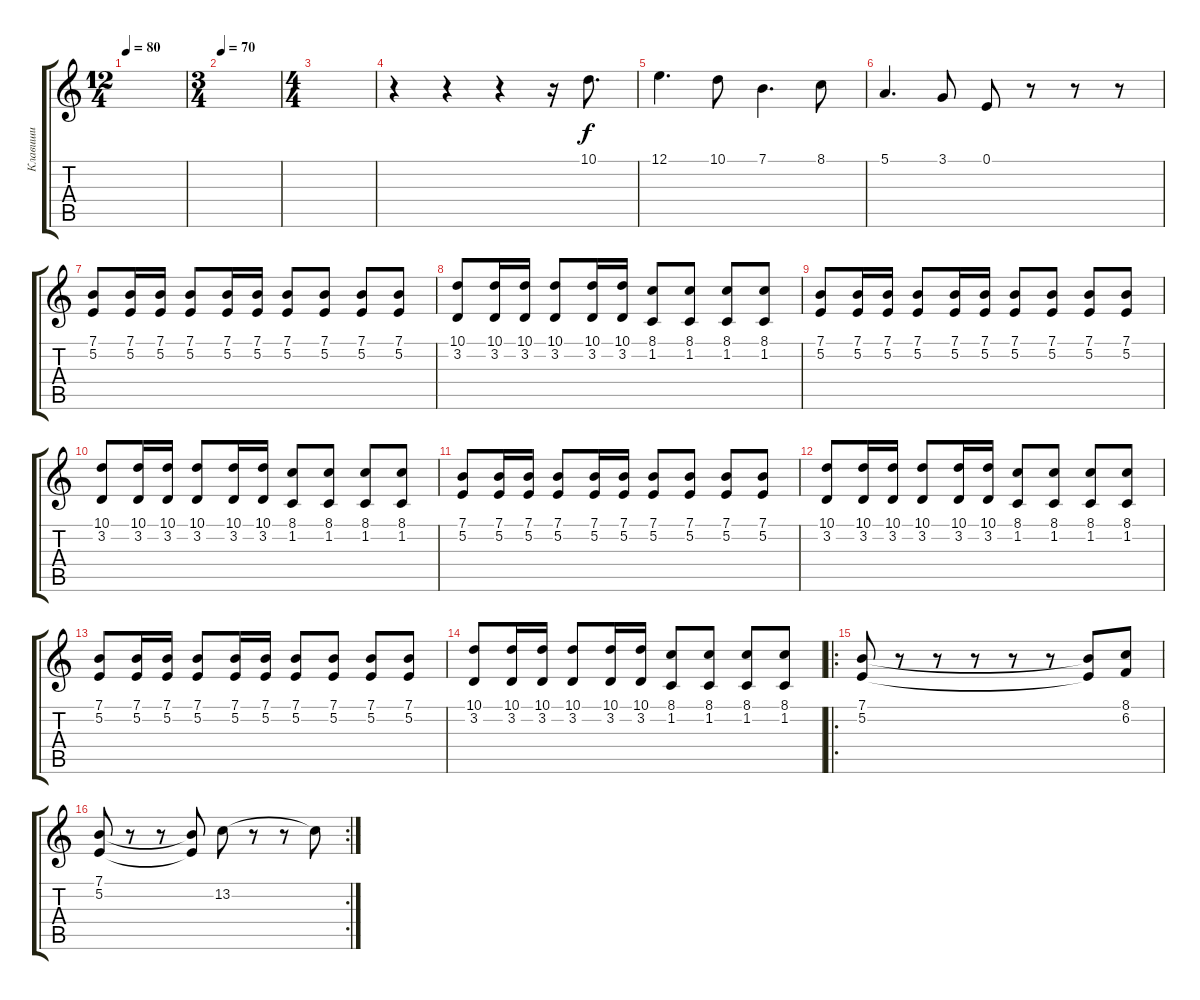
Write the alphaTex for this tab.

\track ("Клавиши" "Клавиши") {instrument harpsichord}
\staff {score tabs}
\tuning (E4 B3 G3 D3 A2 E2) {hide}
\ts (12 4)
\tempo 80
\clef g2
\ks c
|
\ts (3 4)
\tempo 70
|
\ts (4 4)
|
r.4{instrument stringensemble2} r.4 r.4 r.16 10.1.8{d} |
12.1.4{d instrument stringensemble1} 10.1.8 7.1.4{d} 8.1.8 |
5.1.4{d} 3.1.8 0.1.8 r.8 r.8 r.8 |
(7.1 5.2).8 (7.1 5.2).16 (7.1 5.2).16 (7.1 5.2).8 (7.1 5.2).16 (7.1 5.2).16 (7.1 5.2).8 (7.1 5.2).8 (7.1 5.2).8 (7.1 5.2).8 |
(10.1 3.2).8 (10.1 3.2).16 (10.1 3.2).16 (10.1 3.2).8 (10.1 3.2).16 (10.1 3.2).16 (8.1 1.2).8 (8.1 1.2).8 (8.1 1.2).8 (8.1 1.2).8 |
(7.1 5.2).8 (7.1 5.2).16 (7.1 5.2).16 (7.1 5.2).8 (7.1 5.2).16 (7.1 5.2).16 (7.1 5.2).8 (7.1 5.2).8 (7.1 5.2).8 (7.1 5.2).8 |
(10.1 3.2).8 (10.1 3.2).16 (10.1 3.2).16 (10.1 3.2).8 (10.1 3.2).16 (10.1 3.2).16 (8.1 1.2).8 (8.1 1.2).8 (8.1 1.2).8 (8.1 1.2).8 |
(7.1 5.2).8 (7.1 5.2).16 (7.1 5.2).16 (7.1 5.2).8 (7.1 5.2).16 (7.1 5.2).16 (7.1 5.2).8 (7.1 5.2).8 (7.1 5.2).8 (7.1 5.2).8 |
(10.1 3.2).8 (10.1 3.2).16 (10.1 3.2).16 (10.1 3.2).8 (10.1 3.2).16 (10.1 3.2).16 (8.1 1.2).8 (8.1 1.2).8 (8.1 1.2).8 (8.1 1.2).8 |
(7.1 5.2).8 (7.1 5.2).16 (7.1 5.2).16 (7.1 5.2).8 (7.1 5.2).16 (7.1 5.2).16 (7.1 5.2).8 (7.1 5.2).8 (7.1 5.2).8 (7.1 5.2).8 |
(10.1 3.2).8 (10.1 3.2).16 (10.1 3.2).16 (10.1 3.2).8 (10.1 3.2).16 (10.1 3.2).16 (8.1 1.2).8 (8.1 1.2).8 (8.1 1.2).8 (8.1 1.2).8 |
\ro
(7.1 5.2).8 r.8 r.8 r.8 r.8 r.8 (7.1{t} 5.2{t}).8 (8.1 6.2).8 |
\rc 2
(7.1 5.2).8 r.8 r.8 (7.1{t} 5.2{t}).8 13.2.8 r.8 r.8 13.2{t}.8
